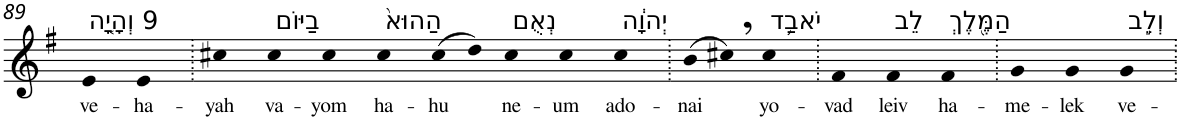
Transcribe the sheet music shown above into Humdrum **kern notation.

**kern	**text
*part1	*part1
*staff1	*staff1
*I"Piano	*
*I'Pno	*
!!LO:PB:g=z
*clefG2	*
*k[f#]	*
*G:	*
=89	=89
!LO:TX:a:t=9 וְהָיָ֤ה	!
!	!LO:LY:b
4e	ve-
!	!LO:LY:b
4e	-ha-
=90.	=90.
!	!LO:LY:b
4cc#X	-yah
!LO:TX:a:t=בַיּוֹם	!
!	!LO:LY:b
4cc#	va-
!	!LO:LY:b
4cc#	-yom
!LO:TX:a:t=הַהוּא֙	!
!	!LO:LY:b
4cc#	ha-
!	!LO:LY:b
(>8cc#	-hu
8dd)	.
!LO:TX:a:t=נְאֻם	!
!	!LO:LY:b
4cc#	ne-
!	!LO:LY:b
4cc#	-um
!LO:TX:a:t=יְהוָ֔ה	!
!	!LO:LY:b
4cc#	ado-
=91.	=91.
!	!LO:LY:b
(>8b	-nai
8cc#X,)	.
!LO:TX:a:t=יֹאבַ֥ד	!
!	!LO:LY:b
4cc#	yo-
=92.	=92.
!	!LO:LY:b
4f#	-vad
!LO:TX:a:t=לֵב	!
!	!LO:LY:b
4f#	leiv
!LO:TX:a:t=הַמֶּ֖לֶךְ	!
!	!LO:LY:b
4f#	ha-
=93.	=93.
!	!LO:LY:b
4g	-me-
!	!LO:LY:b
4g	-lek
!LO:TX:a:t=וְלֵ֣ב	!
!	!LO:LY:b
4g	ve-
=.	=.
*-	*-
